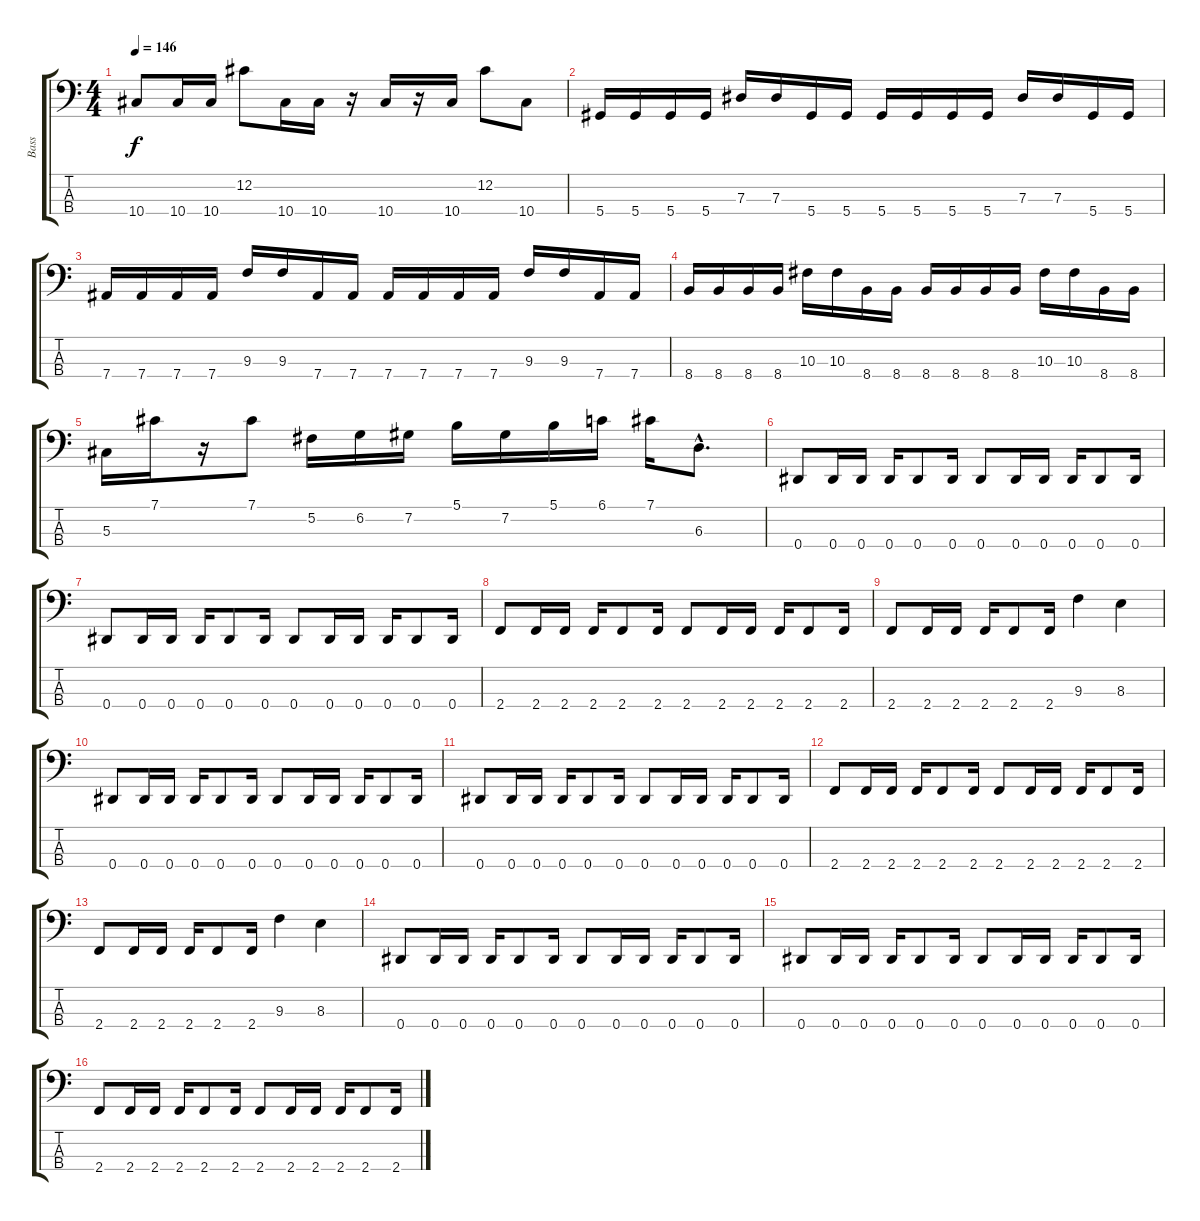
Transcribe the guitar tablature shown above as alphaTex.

\track ("Bass" "Bass") {instrument electricbassfinger}
\staff {score tabs}
\tuning (Gb2 Db2 Ab1 Eb1) {hide}
\ts (4 4)
\tempo 146
\clef f4
\ks c
10.4.8{dy f} 10.4.16 10.4.16 12.2.8 10.4.16 10.4.16 r.16 10.4.16 r.16 10.4.16 12.2.8 10.4.8 |
5.4.16 5.4.16 5.4.16 5.4.16 7.3.16 7.3.16 5.4.16 5.4.16 5.4.16 5.4.16 5.4.16 5.4.16 7.3.16 7.3.16 5.4.16 5.4.16 |
7.4.16 7.4.16 7.4.16 7.4.16 9.3.16 9.3.16 7.4.16 7.4.16 7.4.16 7.4.16 7.4.16 7.4.16 9.3.16 9.3.16 7.4.16 7.4.16 |
8.4.16 8.4.16 8.4.16 8.4.16 10.3.16 10.3.16 8.4.16 8.4.16 8.4.16 8.4.16 8.4.16 8.4.16 10.3.16 10.3.16 8.4.16 8.4.16 |
5.3.16 7.1.16 r.16 7.1.8 5.2.16 6.2.16 7.2.16 5.1.16 7.2.16 5.1.16 6.1.16 7.1.16 6.3{hac}.8{d} |
0.4.8 0.4.16 0.4.16 0.4.16 0.4.8 0.4.16 0.4.8 0.4.16 0.4.16 0.4.16 0.4.8 0.4.16 |
0.4.8 0.4.16 0.4.16 0.4.16 0.4.8 0.4.16 0.4.8 0.4.16 0.4.16 0.4.16 0.4.8 0.4.16 |
2.4.8 2.4.16 2.4.16 2.4.16 2.4.8 2.4.16 2.4.8 2.4.16 2.4.16 2.4.16 2.4.8 2.4.16 |
2.4.8 2.4.16 2.4.16 2.4.16 2.4.8 2.4.16 9.3.4 8.3.4 |
0.4.8 0.4.16 0.4.16 0.4.16 0.4.8 0.4.16 0.4.8 0.4.16 0.4.16 0.4.16 0.4.8 0.4.16 |
0.4.8 0.4.16 0.4.16 0.4.16 0.4.8 0.4.16 0.4.8 0.4.16 0.4.16 0.4.16 0.4.8 0.4.16 |
2.4.8 2.4.16 2.4.16 2.4.16 2.4.8 2.4.16 2.4.8 2.4.16 2.4.16 2.4.16 2.4.8 2.4.16 |
2.4.8 2.4.16 2.4.16 2.4.16 2.4.8 2.4.16 9.3.4 8.3.4 |
0.4.8 0.4.16 0.4.16 0.4.16 0.4.8 0.4.16 0.4.8 0.4.16 0.4.16 0.4.16 0.4.8 0.4.16 |
0.4.8 0.4.16 0.4.16 0.4.16 0.4.8 0.4.16 0.4.8 0.4.16 0.4.16 0.4.16 0.4.8 0.4.16 |
2.4.8 2.4.16 2.4.16 2.4.16 2.4.8 2.4.16 2.4.8 2.4.16 2.4.16 2.4.16 2.4.8 2.4.16
